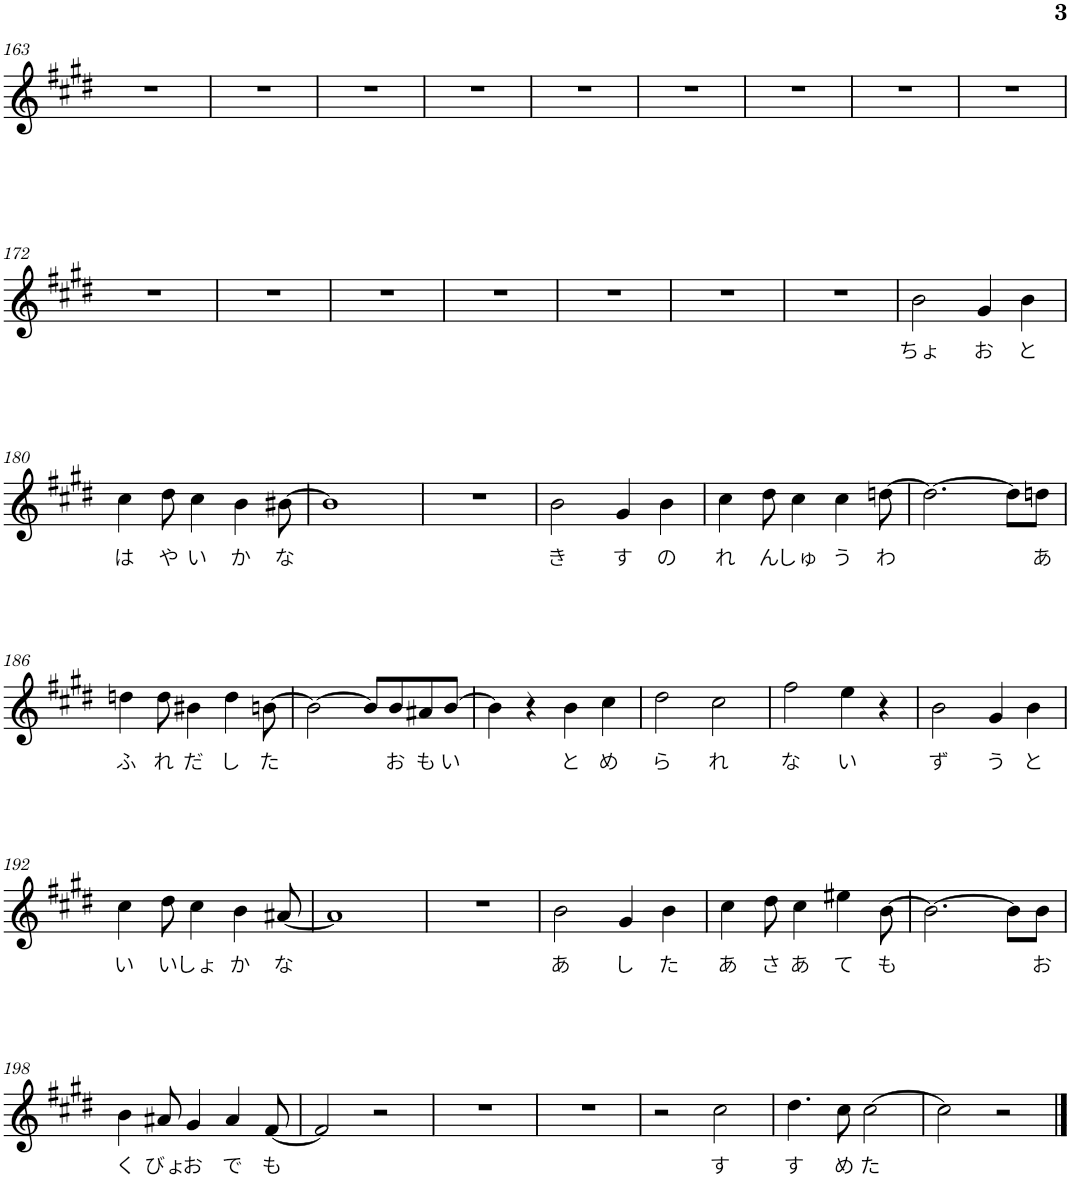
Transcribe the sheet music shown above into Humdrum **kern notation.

**kern	**text
*part1	*part1
*staff1	*staff1
*I"ピアノ, melo_main	*
!!LO:PB:g=z
*clefG2	*
*k[f#c#g#d#]	*
*M4/4	*
=163	=163
1r	.
=164	=164
1r	.
=165	=165
1r	.
=166	=166
1r	.
=167	=167
1r	.
=168	=168
1r	.
=169	=169
1r	.
=170	=170
1r	.
=171	=171
1r	.
!!LO:LB:g=z
=172	=172
1r	.
=173	=173
1r	.
=174	=174
1r	.
=175	=175
1r	.
=176	=176
1r	.
=177	=177
1r	.
=178	=178
1r	.
=179	=179
!	!LO:LY:b
2b\	ちょ
!	!LO:LY:b
4g#/	お
!	!LO:LY:b
4b\	と
!!LO:LB:g=z
=180	=180
!	!LO:LY:b
4cc#\	は
!	!LO:LY:b
8dd#\	や
!	!LO:LY:b
4cc#\	い
!	!LO:LY:b
4b\	か
!	!LO:LY:b
[8b#X\	な
=181	=181
1b#]	.
=182	=182
1r	.
=183	=183
!	!LO:LY:b
2b\	き
!	!LO:LY:b
4g#/	す
!	!LO:LY:b
4b\	の
=184	=184
!	!LO:LY:b
4cc#\	れ
!	!LO:LY:b
8dd#\	ん
!	!LO:LY:b
4cc#\	しゅ
!	!LO:LY:b
4cc#\	う
!	!LO:LY:b
[8ddn\	わ
=185	=185
2.dd\_	.
8dd\L]	.
!	!LO:LY:b
8ddn\J	あ
!!LO:LB:g=z
=186	=186
!	!LO:LY:b
4ddn\	ふ
!	!LO:LY:b
8dd\	れ
!	!LO:LY:b
4b#X\	だ
!	!LO:LY:b
4dd\	し
!	!LO:LY:b
[8bn\	た
=187	=187
2b\_	.
8b/L]	.
!	!LO:LY:b
8b/	お
!	!LO:LY:b
8a#X/	も
!	!LO:LY:b
[8b/J	い
=188	=188
4b\]	.
4r	.
!	!LO:LY:b
4b\	と
!	!LO:LY:b
4cc#\	め
=189	=189
!	!LO:LY:b
2dd#\	ら
!	!LO:LY:b
2cc#\	れ
=190	=190
!	!LO:LY:b
2ff#\	な
!	!LO:LY:b
4ee\	い
4r	.
=191	=191
!	!LO:LY:b
2b\	ず
!	!LO:LY:b
4g#/	う
!	!LO:LY:b
4b\	と
!!LO:LB:g=z
=192	=192
!	!LO:LY:b
4cc#\	い
!	!LO:LY:b
8dd#\	い
!	!LO:LY:b
4cc#\	しょ
!	!LO:LY:b
4b\	か
!	!LO:LY:b
[8a#X/	な
=193	=193
1a#]	.
=194	=194
1r	.
=195	=195
!	!LO:LY:b
2b\	あ
!	!LO:LY:b
4g#/	し
!	!LO:LY:b
4b\	た
=196	=196
!	!LO:LY:b
4cc#\	あ
!	!LO:LY:b
8dd#\	さ
!	!LO:LY:b
4cc#\	あ
!	!LO:LY:b
4ee#X\	て
!	!LO:LY:b
[8b\	も
=197	=197
2.b\_	.
8b\L]	.
!	!LO:LY:b
8b\J	お
!!LO:LB:g=z
=198	=198
!	!LO:LY:b
4b\	く
!	!LO:LY:b
8a#X/	びょ
!	!LO:LY:b
4g#/	お
!	!LO:LY:b
4a#/	で
!	!LO:LY:b
[8f#/	も
=199	=199
2f#/]	.
2r	.
=200	=200
1r	.
=201	=201
1r	.
=202	=202
2r	.
!	!LO:LY:b
2cc#\	す
=203	=203
!	!LO:LY:b
4.dd#\	す
!	!LO:LY:b
8cc#\	め
!	!LO:LY:b
[2cc#\	た
=204	=204
2cc#\]	.
2r	.
==	==
*-	*-
